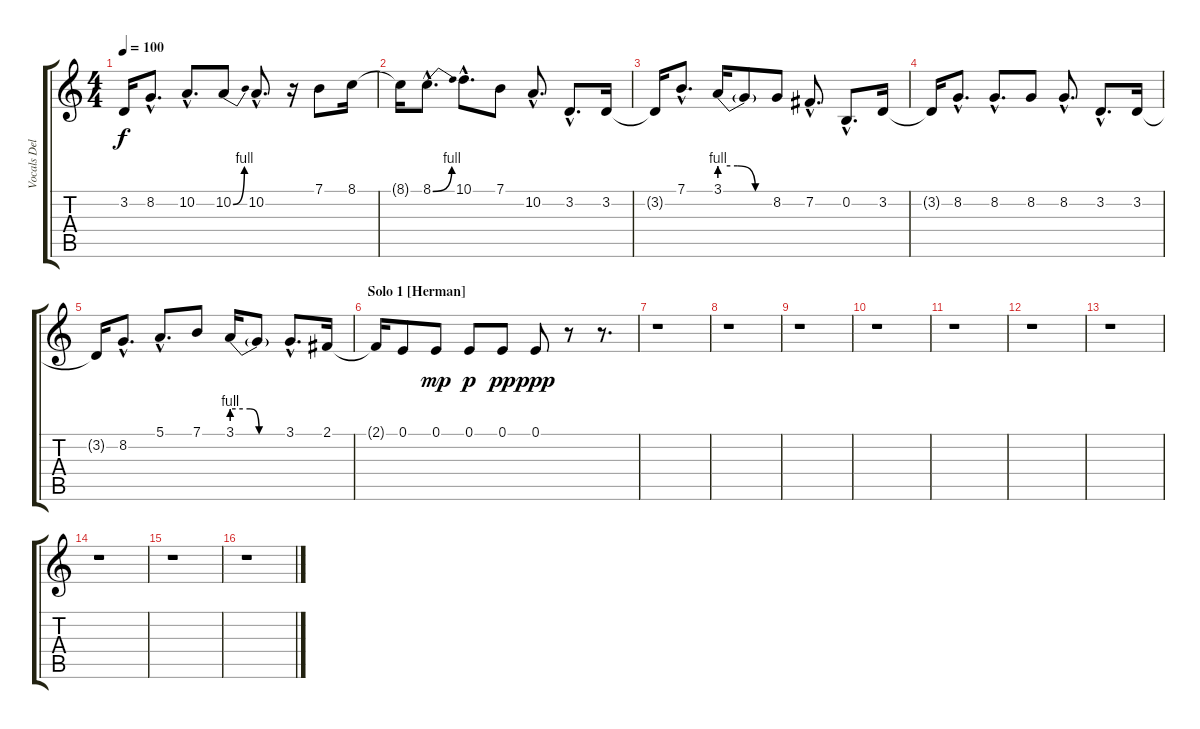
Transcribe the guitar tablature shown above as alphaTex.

\track ("Vocals Delay" "Vocals Del") {instrument frenchhorn}
\staff {score tabs}
\tuning (E4 B3 G3 D3 A2 E2) {hide}
\ts (4 4)
\tempo 100
\clef g2
\ks c
3.2{t}.16{dy f} 8.2{hac}.8{d} 10.2{hac}.8{d} 10.2{be (bend 0 0 60 4)}.8 10.2{hac}.8{d} r.16 7.1.8 8.1.16 |
8.1{t}.16 8.1{be (bend 0 0 60 4) hac}.8{d} 10.1{hac}.8{d} 7.1.8 10.2{hac}.8{d} 3.2{hac}.8{d} 3.2.16 |
3.2{t}.16 7.1{hac}.8{d} 3.1{be (custom 0 4 20 4 40 0 60 0)}.16 3.1{t}.8 8.2.8 7.2{hac}.8{d} 0.2{hac}.8{d} 3.2.16 |
3.2{t}.16 8.2{hac}.8{d} 8.2{hac}.8{d} 8.2.8 8.2{hac}.8{d} 3.2{hac}.8{d} 3.2.16 |
3.2{t}.16 8.2{hac}.8{d} 5.1{hac}.8{d} 7.1.8 3.1{be (custom 0 4 20 4 30 0 60 0)}.16 3.1{t}.8 3.1{hac}.8{d} 2.1.16 |
\section ("" "Solo 1 [Herman]")
2.1{t}.16 0.1.8 0.1.8{dy mp} 0.1.8{dy p} 0.1.8{dy pp} 0.1.8{dy ppp} r.8 r.8{d} |
r.1 |
r.1 |
r.1 |
r.1 |
r.1 |
r.1 |
r.1 |
\section ("" "")
r.1 |
r.1 |
r.1
